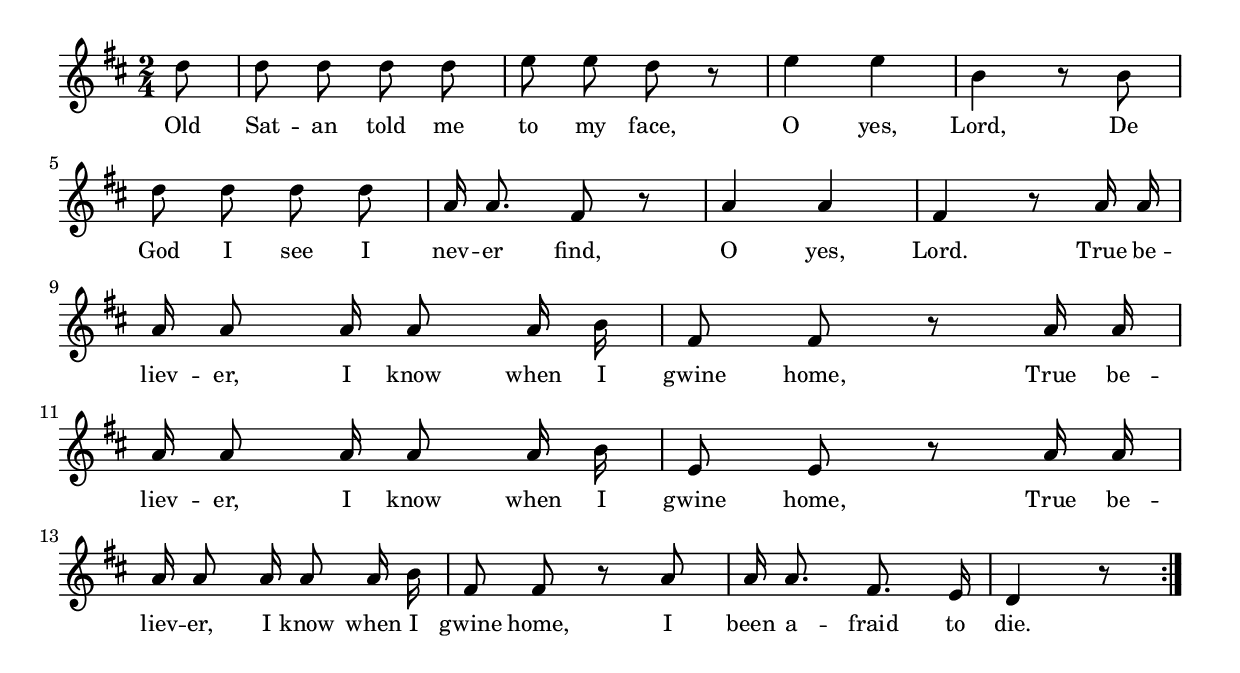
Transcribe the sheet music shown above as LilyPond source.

% 041.ly - Score sheet for "I know when I'm going home."
% Copyright (C) 2007  Marcus Brinkmann <marcus@gnu.org>
%
% This score sheet is free software; you can redistribute it and/or
% modify it under the terms of the Creative Commons Legal Code
% Attribution-ShareALike as published by Creative Commons; either
% version 2.0 of the License, or (at your option) any later version.
%
% This score sheet is distributed in the hope that it will be useful,
% but WITHOUT ANY WARRANTY; without even the implied warranty of
% MERCHANTABILITY or FITNESS FOR A PARTICULAR PURPOSE.  See the
% Creative Commons Legal Code Attribution-ShareALike for more details.
%
% You should have received a copy of the Creative Commons Legal Code
% Attribution-ShareALike along with this score sheet; if not, write to
% Creative Commons, 543 Howard Street, 5th Floor,
% San Francisco, CA 94105-3013  United States

\version "2.10.0"

%\header
%{
%  title = "I Know When I'm Going Home"
%  composer = "trad."
%}

melody =
<<
     \context Voice
    {
	\set Staff.midiInstrument = "acoustic grand"
	\override Staff.VerticalAxisGroup #'minimum-Y-extent = #'(0 . 0)
	
	\autoBeamOff

	\time 2/4
	\clef violin
	\key d \major

	\repeat volta 2
	{
	    \partial 8 d''8 |
	    d''8 d'' d'' d'' | e''8 e'' d'' r | e''4 e'' | b'4 r8 b' |
	    \break

	    d''8 d'' d'' d'' | a'16 a'8. fis'8 r | a'4 a' | fis'4 r8 a'16 a' |
	    \break

	    a'16 a'8 a'16 a'8 a'16 b' | fis'8 fis' r a'16 a' |
	    \break

	    a'16 a'8 a'16 a'8 a'16 b' | e'8 e' r a'16 a' |
	    \break

	    a'16 a'8 a'16 a'8 a'16 b' | fis'8 fis' r a'8 |
	    a'16 a'8. fis'8. e'16 | d'4 r8
	}
    }
    \lyricsto "" \new Lyrics
    {
      \override LyricText #'font-size = #0
      \override StanzaNumber #'font-size = #-1

	Old Sat -- an told me to my face,
	O yes, Lord, De God I see I nev -- er find,
	O yes, Lord.
	True be -- liev -- er, I know when I gwine home,
	True be -- liev -- er, I know when I gwine home,
	True be -- liev -- er, I know when I gwine home,
	I been a -- fraid to die.
    }
>>


\score
{
  \new Staff { \melody }

  \layout { indent = 0.0 }
}

\score
{
  \new Staff { \unfoldRepeats \melody }

% Tempo is about 4=100 to 4=120.
  
  \midi {
    \context {
      \Score
      tempoWholesPerMinute = #(ly:make-moment 100 4)
      }
    }


}
